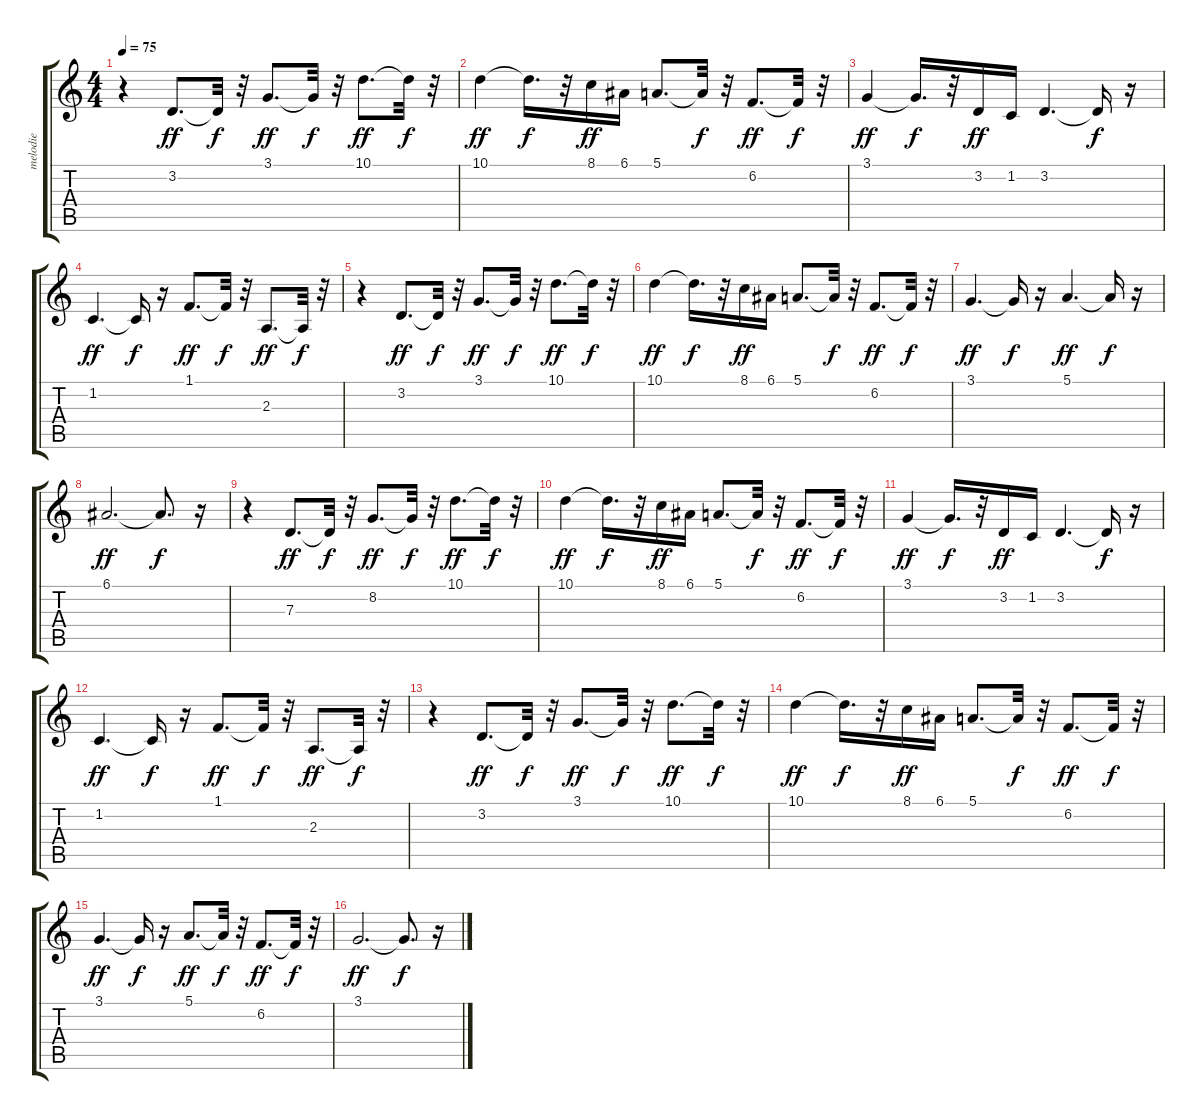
\track ("melodie" "melodie") {instrument shamisen}
\staff {score tabs}
\tuning (E4 B3 G3 D3 A2 E2) {hide}
\ts (4 4)
\tempo 75
\clef g2
\ks c
r.4{dy ff instrument shamisen} 3.2.8{d} 3.2{t}.32{dy f} r.32 3.1.8{d dy ff} 3.1{t}.32{dy f} r.32 10.1.8{d dy ff} 10.1{t}.32{dy f} r.32 |
10.1.4{dy ff} 10.1{t}.16{d dy f} r.32 8.1.16{dy ff} 6.1.16 5.1.8{d} 5.1{t}.32{dy f} r.32 6.2.8{d dy ff} 6.2{t}.32{dy f} r.32 |
3.1.4{dy ff} 3.1{t}.16{d dy f} r.32 3.2.16{dy ff} 1.2.16 3.2.4{d} 3.2{t}.16{dy f} r.16 |
1.2.4{d dy ff} 1.2{t}.16{dy f} r.16 1.1.8{d dy ff} 1.1{t}.32{dy f} r.32 2.3.8{d dy ff} 2.3{t}.32{dy f} r.32 |
r.4 3.2.8{d dy ff} 3.2{t}.32{dy f} r.32 3.1.8{d dy ff} 3.1{t}.32{dy f} r.32 10.1.8{d dy ff} 10.1{t}.32{dy f} r.32 |
10.1.4{dy ff} 10.1{t}.16{d dy f} r.32 8.1.16{dy ff} 6.1.16 5.1.8{d} 5.1{t}.32{dy f} r.32 6.2.8{d dy ff} 6.2{t}.32{dy f} r.32 |
3.1.4{d dy ff} 3.1{t}.16{dy f} r.16 5.1.4{d dy ff} 5.1{t}.16{dy f} r.16 |
6.1.2{d dy ff} 6.1{t}.8{d dy f} r.16 |
r.4 7.3.8{d dy ff} 7.3{t}.32{dy f} r.32 8.2.8{d dy ff} 8.2{t}.32{dy f} r.32 10.1.8{d dy ff} 10.1{t}.32{dy f} r.32 |
10.1.4{dy ff} 10.1{t}.16{d dy f} r.32 8.1.16{dy ff} 6.1.16 5.1.8{d} 5.1{t}.32{dy f} r.32 6.2.8{d dy ff} 6.2{t}.32{dy f} r.32 |
3.1.4{dy ff} 3.1{t}.16{d dy f} r.32 3.2.16{dy ff} 1.2.16 3.2.4{d} 3.2{t}.16{dy f} r.16 |
1.2.4{d dy ff} 1.2{t}.16{dy f} r.16 1.1.8{d dy ff} 1.1{t}.32{dy f} r.32 2.3.8{d dy ff} 2.3{t}.32{dy f} r.32 |
r.4 3.2.8{d dy ff} 3.2{t}.32{dy f} r.32 3.1.8{d dy ff} 3.1{t}.32{dy f} r.32 10.1.8{d dy ff} 10.1{t}.32{dy f} r.32 |
10.1.4{dy ff} 10.1{t}.16{d dy f} r.32 8.1.16{dy ff} 6.1.16 5.1.8{d} 5.1{t}.32{dy f} r.32 6.2.8{d dy ff} 6.2{t}.32{dy f} r.32 |
3.1.4{d dy ff} 3.1{t}.16{dy f} r.16 5.1.8{d dy ff} 5.1{t}.32{dy f} r.32 6.2.8{d dy ff} 6.2{t}.32{dy f} r.32 |
3.1.2{d dy ff} 3.1{t}.8{d dy f} r.16
